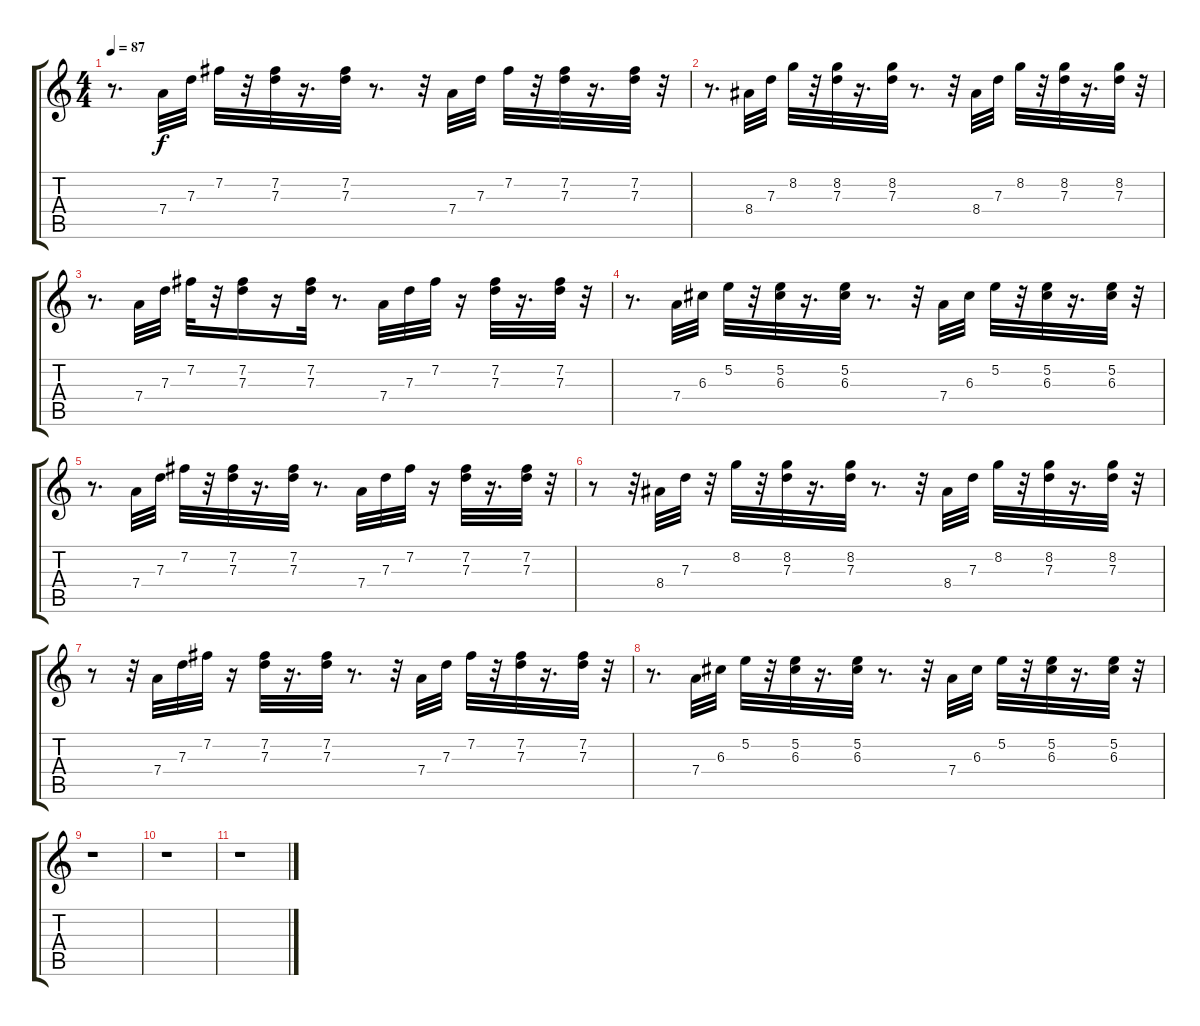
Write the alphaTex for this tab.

\track "" {instrument acousticguitarnylon}
\staff {score tabs}
\tuning (E4 B3 G3 D3 A2 E2) {hide}
\ts (4 4)
\tempo 87
\clef g2
\ks c
r.8{d dy f} 7.4.32 7.3.32 7.2.32 r.32 (7.2 7.3).32 r.16{d} (7.2 7.3).32 r.8{d} r.32 7.4.32 7.3.32 7.2.32 r.32 (7.2 7.3).32 r.16{d} (7.2 7.3).32 r.32 |
r.8{d} 8.4.32 7.3.32 8.2.32 r.32 (8.2 7.3).32 r.16{d} (8.2 7.3).32 r.8{d} r.32 8.4.32 7.3.32 8.2.32 r.32 (8.2 7.3).32 r.16{d} (8.2 7.3).32 r.32 |
r.8{d} 7.4.32 7.3.32 7.2.32 r.32 (7.2 7.3).16 r.16 (7.2 7.3).32 r.8{d} 7.4.32 7.3.32 7.2.32 r.16 (7.2 7.3).32 r.16{d} (7.2 7.3).32 r.32 |
r.8{d} 7.4.32 6.3.32 5.2.32 r.32 (5.2 6.3).32 r.16{d} (5.2 6.3).32 r.8{d} r.32 7.4.32 6.3.32 5.2.32 r.32 (5.2 6.3).32 r.16{d} (5.2 6.3).32 r.32 |
r.8{d} 7.4.32 7.3.32 7.2.32 r.32 (7.2 7.3).32 r.16{d} (7.2 7.3).32 r.8{d} 7.4.32 7.3.32 7.2.32 r.16 (7.2 7.3).32 r.16{d} (7.2 7.3).32 r.32 |
r.8 r.32 8.4.32 7.3.32 r.32 8.2.32 r.32 (8.2 7.3).32 r.16{d} (8.2 7.3).32 r.8{d} r.32 8.4.32 7.3.32 8.2.32 r.32 (8.2 7.3).32 r.16{d} (8.2 7.3).32 r.32 |
r.8 r.32 7.4.32 7.3.32 7.2.32 r.16 (7.2 7.3).32 r.16{d} (7.2 7.3).32 r.8{d} r.32 7.4.32 7.3.32 7.2.32 r.32 (7.2 7.3).32 r.16{d} (7.2 7.3).32 r.32 |
r.8{d} 7.4.32 6.3.32 5.2.32 r.32 (5.2 6.3).32 r.16{d} (5.2 6.3).32 r.8{d} r.32 7.4.32 6.3.32 5.2.32 r.32 (5.2 6.3).32 r.16{d} (5.2 6.3).32 r.32 |
r.1 |
r.1 |
r.1
